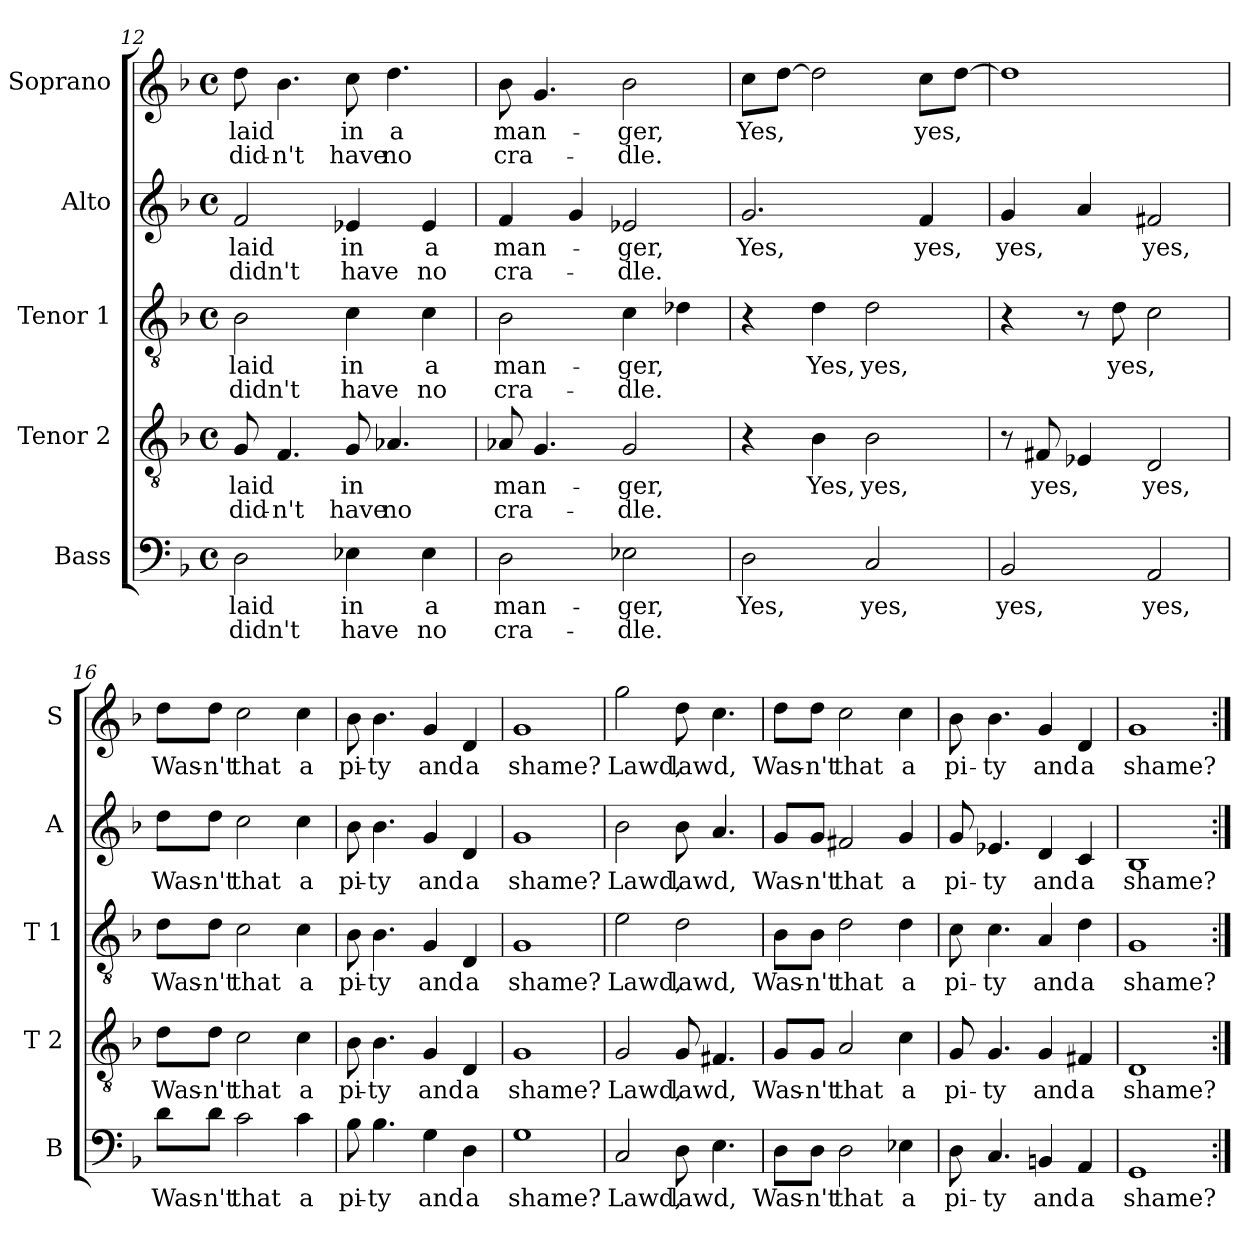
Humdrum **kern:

**kern	**text	**text	**kern	**text	**text	**kern	**text	**text	**kern	**text	**text	**kern	**text	**text
*part5	*part5	*part5	*part4	*part4	*part4	*part3	*part3	*part3	*part2	*part2	*part2	*part1	*part1	*part1
*staff5	*staff5	*staff5	*staff4	*staff4	*staff4	*staff3	*staff3	*staff3	*staff2	*staff2	*staff2	*staff1	*staff1	*staff1
*I"Bass	*	*	*I"Tenor 2	*	*	*I"Tenor 1	*	*	*I"Alto	*	*	*I"Soprano	*	*
*I'B	*	*	*I'T 2	*	*	*I'T 1	*	*	*I'A	*	*	*I'S	*	*
*clefF4	*	*	*clefGv2	*	*	*clefGv2	*	*	*clefG2	*	*	*clefG2	*	*
*k[b-]	*	*	*k[b-]	*	*	*k[b-]	*	*	*k[b-]	*	*	*k[b-]	*	*
*F:	*	*	*F:	*	*	*F:	*	*	*F:	*	*	*F:	*	*
*M4/4	*	*	*M4/4	*	*	*M4/4	*	*	*M4/4	*	*	*M4/4	*	*
*met(c)	*	*	*met(c)	*	*	*met(c)	*	*	*met(c)	*	*	*met(c)	*	*
=12	=12	=12	=12	=12	=12	=12	=12	=12	=12	=12	=12	=12	=12	=12
!	!LO:LY:b	!LO:LY:b	!	!LO:LY:b	!LO:LY:b	!	!LO:LY:b	!LO:LY:b	!	!LO:LY:b	!LO:LY:b	!	!LO:LY:b	!LO:LY:b
2D\	laid	didn't	8G/	laid	did-	2B-\	laid	didn't	2f/	laid	didn't	8dd\	laid	did-
!	!	!	!	!	!LO:LY:b	!	!	!	!	!	!	!	!	!LO:LY:b
.	.	.	4.F/	.	-n't	.	.	.	.	.	.	4.b-\	.	-n't
!	!LO:LY:b	!LO:LY:b	!	!LO:LY:b	!LO:LY:b	!	!LO:LY:b	!LO:LY:b	!	!LO:LY:b	!LO:LY:b	!	!LO:LY:b	!LO:LY:b
4E-X\	in	have	8G/	in	have	4c\	in	have	4e-X/	in	have	8cc\	in	have
!	!	!	!	!	!LO:LY:b	!	!	!	!	!	!	!	!LO:LY:b	!LO:LY:b
.	.	.	4.A-X/	.	no	.	.	.	.	.	.	4.dd\	a	no
!	!LO:LY:b	!LO:LY:b	!	!	!	!	!LO:LY:b	!LO:LY:b	!	!LO:LY:b	!LO:LY:b	!	!	!
4E-\	a	no	.	.	.	4c\	a	no	4e-/	a	no	.	.	.
=13	=13	=13	=13	=13	=13	=13	=13	=13	=13	=13	=13	=13	=13	=13
!	!LO:LY:b	!LO:LY:b	!	!LO:LY:b	!LO:LY:b	!	!LO:LY:b	!LO:LY:b	!	!LO:LY:b	!LO:LY:b	!	!LO:LY:b	!LO:LY:b
2D\	man-	cra-	8A-X/	man-	cra-	2B-\	man-	cra-	4f/	man-	cra-	8b-\	man-	cra-
.	.	.	4.G/	.	.	.	.	.	.	.	.	4.g/	.	.
.	.	.	.	.	.	.	.	.	4g/	.	.	.	.	.
!	!LO:LY:b	!LO:LY:b	!	!LO:LY:b	!LO:LY:b	!	!LO:LY:b	!LO:LY:b	!	!LO:LY:b	!LO:LY:b	!	!LO:LY:b	!LO:LY:b
2E-X\	-ger,	-dle.	2G/	-ger,	-dle.	4c\	-ger,	-dle.	2e-X/	-ger,	-dle.	2b-\	-ger,	-dle.
.	.	.	.	.	.	4d-X\	.	.	.	.	.	.	.	.
=14	=14	=14	=14	=14	=14	=14	=14	=14	=14	=14	=14	=14	=14	=14
!	!LO:LY:b	!	!	!	!	!	!	!	!	!LO:LY:b	!	!	!LO:LY:b	!
2D\	Yes,	.	4r	.	.	4r	.	.	2.g/	Yes,	.	8cc\L	Yes,	.
.	.	.	.	.	.	.	.	.	.	.	.	[8dd\J	.	.
!	!	!	!	!LO:LY:b	!	!	!LO:LY:b	!	!	!	!	!	!	!
.	.	.	4B-\	Yes,	.	4d\	Yes,	.	.	.	.	2dd\]	.	.
!	!LO:LY:b	!	!	!LO:LY:b	!	!	!LO:LY:b	!	!	!	!	!	!	!
2C/	yes,	.	2B-\	yes,	.	2d\	yes,	.	.	.	.	.	.	.
!	!	!	!	!	!	!	!	!	!	!LO:LY:b	!	!	!LO:LY:b	!
.	.	.	.	.	.	.	.	.	4f/	yes,	.	8cc\L	yes,	.
.	.	.	.	.	.	.	.	.	.	.	.	[8dd\J	.	.
=15	=15	=15	=15	=15	=15	=15	=15	=15	=15	=15	=15	=15	=15	=15
!	!LO:LY:b	!	!	!	!	!	!	!	!	!LO:LY:b	!	!	!	!
2BB-/	yes,	.	8r	.	.	4r	.	.	4g/	yes,	.	1dd]	.	.
!	!	!	!	!LO:LY:b	!	!	!	!	!	!	!	!	!	!
.	.	.	8F#X/	yes,	.	.	.	.	.	.	.	.	.	.
.	.	.	4E-X/	.	.	8r	.	.	4a/	.	.	.	.	.
!	!	!	!	!	!	!	!LO:LY:b	!	!	!	!	!	!	!
.	.	.	.	.	.	8d\	yes,	.	.	.	.	.	.	.
!	!LO:LY:b	!	!	!LO:LY:b	!	!	!	!	!	!LO:LY:b	!	!	!	!
2AA/	yes,	.	2D/	yes,	.	2c\	.	.	2f#X/	yes,	.	.	.	.
!!LO:LB:g=z
=16	=16	=16	=16	=16	=16	=16	=16	=16	=16	=16	=16	=16	=16	=16
!	!LO:LY:b	!	!	!LO:LY:b	!	!	!LO:LY:b	!	!	!LO:LY:b	!	!	!LO:LY:b	!
8d\L	Was-	.	8d\L	Was-	.	8d\L	Was-	.	8dd\L	Was-	.	8dd\L	Was-	.
!	!LO:LY:b	!	!	!LO:LY:b	!	!	!LO:LY:b	!	!	!LO:LY:b	!	!	!LO:LY:b	!
8d\J	-n't	.	8d\J	-n't	.	8d\J	-n't	.	8dd\J	-n't	.	8dd\J	-n't	.
!	!LO:LY:b	!	!	!LO:LY:b	!	!	!LO:LY:b	!	!	!LO:LY:b	!	!	!LO:LY:b	!
2c\	that	.	2c\	that	.	2c\	that	.	2cc\	that	.	2cc\	that	.
!	!LO:LY:b	!	!	!LO:LY:b	!	!	!LO:LY:b	!	!	!LO:LY:b	!	!	!LO:LY:b	!
4c\	a	.	4c\	a	.	4c\	a	.	4cc\	a	.	4cc\	a	.
=17	=17	=17	=17	=17	=17	=17	=17	=17	=17	=17	=17	=17	=17	=17
!	!LO:LY:b	!	!	!LO:LY:b	!	!	!LO:LY:b	!	!	!LO:LY:b	!	!	!LO:LY:b	!
8B-\	pi-	.	8B-\	pi-	.	8B-\	pi-	.	8b-\	pi-	.	8b-\	pi-	.
!	!LO:LY:b	!	!	!LO:LY:b	!	!	!LO:LY:b	!	!	!LO:LY:b	!	!	!LO:LY:b	!
4.B-\	-ty	.	4.B-\	-ty	.	4.B-\	-ty	.	4.b-\	-ty	.	4.b-\	-ty	.
!	!LO:LY:b	!	!	!LO:LY:b	!	!	!LO:LY:b	!	!	!LO:LY:b	!	!	!LO:LY:b	!
4G\	and	.	4G/	and	.	4G/	and	.	4g/	and	.	4g/	and	.
!	!LO:LY:b	!	!	!LO:LY:b	!	!	!LO:LY:b	!	!	!LO:LY:b	!	!	!LO:LY:b	!
4D\	a	.	4D/	a	.	4D/	a	.	4d/	a	.	4d/	a	.
=18	=18	=18	=18	=18	=18	=18	=18	=18	=18	=18	=18	=18	=18	=18
!	!LO:LY:b	!	!	!LO:LY:b	!	!	!LO:LY:b	!	!	!LO:LY:b	!	!	!LO:LY:b	!
1G	shame?	.	1G	shame?	.	1G	shame?	.	1g	shame?	.	1g	shame?	.
=19	=19	=19	=19	=19	=19	=19	=19	=19	=19	=19	=19	=19	=19	=19
!	!LO:LY:b	!	!	!LO:LY:b	!	!	!LO:LY:b	!	!	!LO:LY:b	!	!	!LO:LY:b	!
2C/	Lawd,	.	2G/	Lawd,	.	2e\	Lawd,	.	2b-\	Lawd,	.	2gg\	Lawd,	.
!	!LO:LY:b	!	!	!LO:LY:b	!	!	!LO:LY:b	!	!	!LO:LY:b	!	!	!LO:LY:b	!
8D\	lawd,	.	8G/	lawd,	.	2d\	lawd,	.	8b-\	lawd,	.	8dd\	lawd,	.
4.E\	.	.	4.F#X/	.	.	.	.	.	4.a/	.	.	4.cc\	.	.
=20	=20	=20	=20	=20	=20	=20	=20	=20	=20	=20	=20	=20	=20	=20
!	!LO:LY:b	!	!	!LO:LY:b	!	!	!LO:LY:b	!	!	!LO:LY:b	!	!	!LO:LY:b	!
8D\L	Was-	.	8G/L	Was-	.	8B-\L	Was-	.	8g/L	Was-	.	8dd\L	Was-	.
!	!LO:LY:b	!	!	!LO:LY:b	!	!	!LO:LY:b	!	!	!LO:LY:b	!	!	!LO:LY:b	!
8D\J	-n't	.	8G/J	-n't	.	8B-\J	-n't	.	8g/J	-n't	.	8dd\J	-n't	.
!	!LO:LY:b	!	!	!LO:LY:b	!	!	!LO:LY:b	!	!	!LO:LY:b	!	!	!LO:LY:b	!
2D\	that	.	2A/	that	.	2d\	that	.	2f#X/	that	.	2cc\	that	.
!	!LO:LY:b	!	!	!LO:LY:b	!	!	!LO:LY:b	!	!	!LO:LY:b	!	!	!LO:LY:b	!
4E-X\	a	.	4c\	a	.	4d\	a	.	4g/	a	.	4cc\	a	.
=21	=21	=21	=21	=21	=21	=21	=21	=21	=21	=21	=21	=21	=21	=21
!	!LO:LY:b	!	!	!LO:LY:b	!	!	!LO:LY:b	!	!	!LO:LY:b	!	!	!LO:LY:b	!
8D\	pi-	.	8G/	pi-	.	8c\	pi-	.	8g/	pi-	.	8b-\	pi-	.
!	!LO:LY:b	!	!	!LO:LY:b	!	!	!LO:LY:b	!	!	!LO:LY:b	!	!	!LO:LY:b	!
4.C/	-ty	.	4.G/	-ty	.	4.c\	-ty	.	4.e-X/	-ty	.	4.b-\	-ty	.
!	!LO:LY:b	!	!	!LO:LY:b	!	!	!LO:LY:b	!	!	!LO:LY:b	!	!	!LO:LY:b	!
4BBn/	and	.	4G/	and	.	4A/	and	.	4d/	and	.	4g/	and	.
!	!LO:LY:b	!	!	!LO:LY:b	!	!	!LO:LY:b	!	!	!LO:LY:b	!	!	!LO:LY:b	!
4AA/	a	.	4F#X/	a	.	4d\	a	.	4c/	a	.	4d/	a	.
=22	=22	=22	=22	=22	=22	=22	=22	=22	=22	=22	=22	=22	=22	=22
!	!LO:LY:b	!	!	!LO:LY:b	!	!	!LO:LY:b	!	!	!LO:LY:b	!	!	!LO:LY:b	!
1GG	shame?	.	1D	shame?	.	1G	shame?	.	1B-	shame?	.	1g	shame?	.
=:|!	=:|!	=:|!	=:|!	=:|!	=:|!	=:|!	=:|!	=:|!	=:|!	=:|!	=:|!	=:|!	=:|!	=:|!
*-	*-	*-	*-	*-	*-	*-	*-	*-	*-	*-	*-	*-	*-	*-
